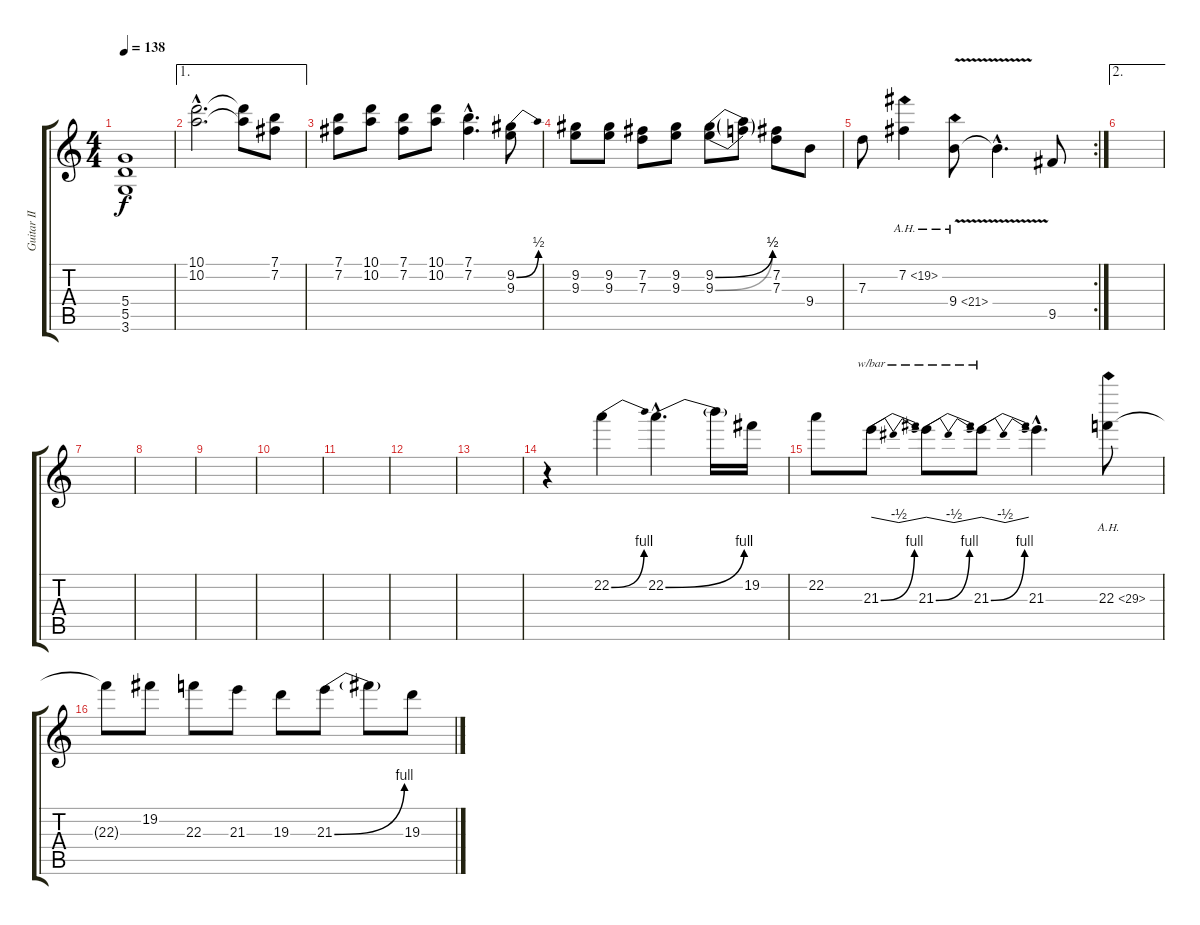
\track ("Guitar II (Lead + Backup)" "Guitar II ") {instrument distortionguitar}
\staff {score tabs}
\tuning (E4 B3 G3 D3 A2 E2) {hide}
\ts (4 4)
\tempo 138
\clef g2
\ks c
(5.4{t} 5.5{t} 3.6{t}).1{dy f} |
\ae 1
(10.1{hac} 10.2{hac}).2{d} (10.1{t} 10.2{t}).8 (7.1 7.2).8 |
(7.1 7.2).8 (10.1 10.2).8 (7.1 7.2).8 (10.1 10.2).8 (7.1{hac} 7.2{hac}).4{d} (9.2{be (bend 0 0 60 2)} 9.3).8 |
(9.2 9.3).8 (9.2 9.3).8 (7.2 7.3).8 (9.2 9.3).8 (9.2{be (bend 0 0 60 2)} 9.3{be (bend 0 0 60 2)}).8 (9.2{t} 9.3{t}).8 (7.2 7.3).8 9.4.8 |
\rc 2
7.3.8 7.2{ah 12}.4 9.4{ah 12 v}.8 9.4{hac t}.4{d} 9.5.8 |
\ae 2
|
|
|
|
|
|
|
|
r.4 22.2{be (bend 0 0 60 4)}.4 22.2{be (bend 0 0 60 4) hac}.4{d} 22.2{t}.16 19.2.16 |
22.2.8 21.3{be (bend 0 0 60 4)}.8{tbe (dip default 0 0 30 -2 60 0)} 21.3{be (bend 0 0 60 4)}.8{tbe (dip default 0 0 30 -2 60 0)} 21.3{be (bend 0 0 60 4)}.8{tbe (dip default 0 0 30 -2 60 0)} 21.3{hac}.4{d} 22.3{ah 7}.8 |
22.3{t}.8 19.2.8 22.3.8 21.3.8 19.3.8 21.3{be (bend 0 0 60 4)}.8 21.3{t}.8 19.3.8
